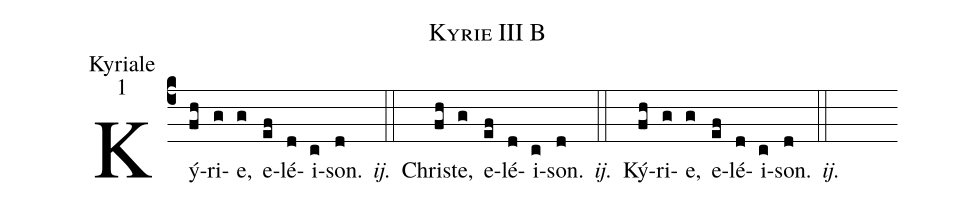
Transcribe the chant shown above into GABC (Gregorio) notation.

name:Kyrie III B;
office-part:Kyriale;
mode:1;
%%
(c4) Ký(fh)ri(g)e,(g) e(ef)lé(d)i(c)son.(d) <i>ij.</i>(::) Chris(fh)te,(g) e(ef)lé(d)i(c)son.(d) <i>ij.</i>(::) Ký(fh)ri(g)e,(g) e(ef)lé(d)i(c)son.(d) <i>ij.</i>(::)
